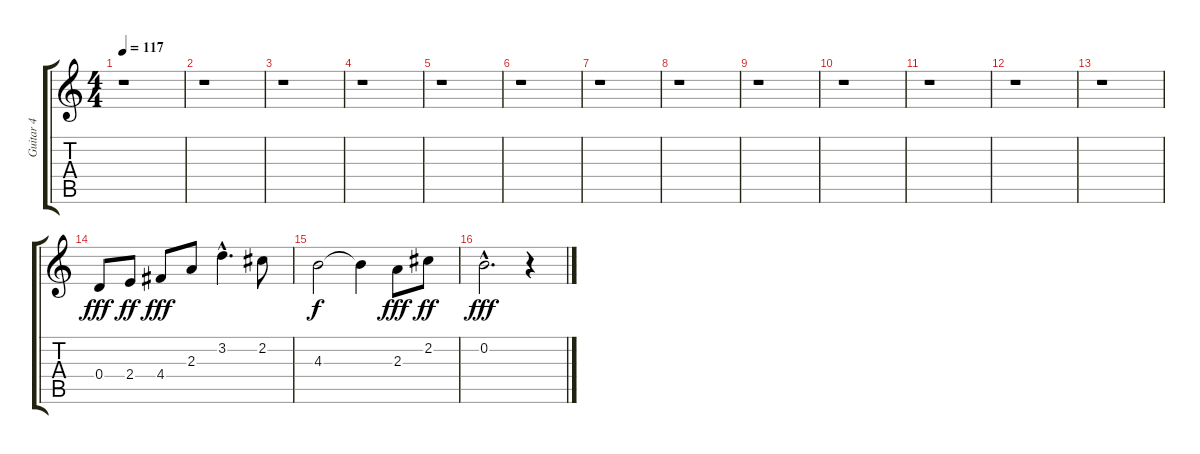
\track ("Guitar 4" "Guitar 4") {instrument acousticguitarnylon}
\staff {score tabs}
\tuning (E4 B3 G3 D3 A2 E2) {hide}
\ts (4 4)
\tempo 117
\clef g2
\ks c
r.1{dy ff} |
r.1 |
r.1 |
r.1 |
r.1 |
r.1 |
r.1 |
r.1 |
r.1 |
r.1 |
r.1 |
r.1 |
r.1 |
0.4.8{dy fff} 2.4.8{dy ff} 4.4.8{dy fff} 2.3.8 3.2{hac}.4{d} 2.2.8 |
4.3.2{dy f} 4.3{t}.4 2.3.8{dy fff} 2.2.8{dy ff} |
0.2{hac}.2{d dy fff} r.4
